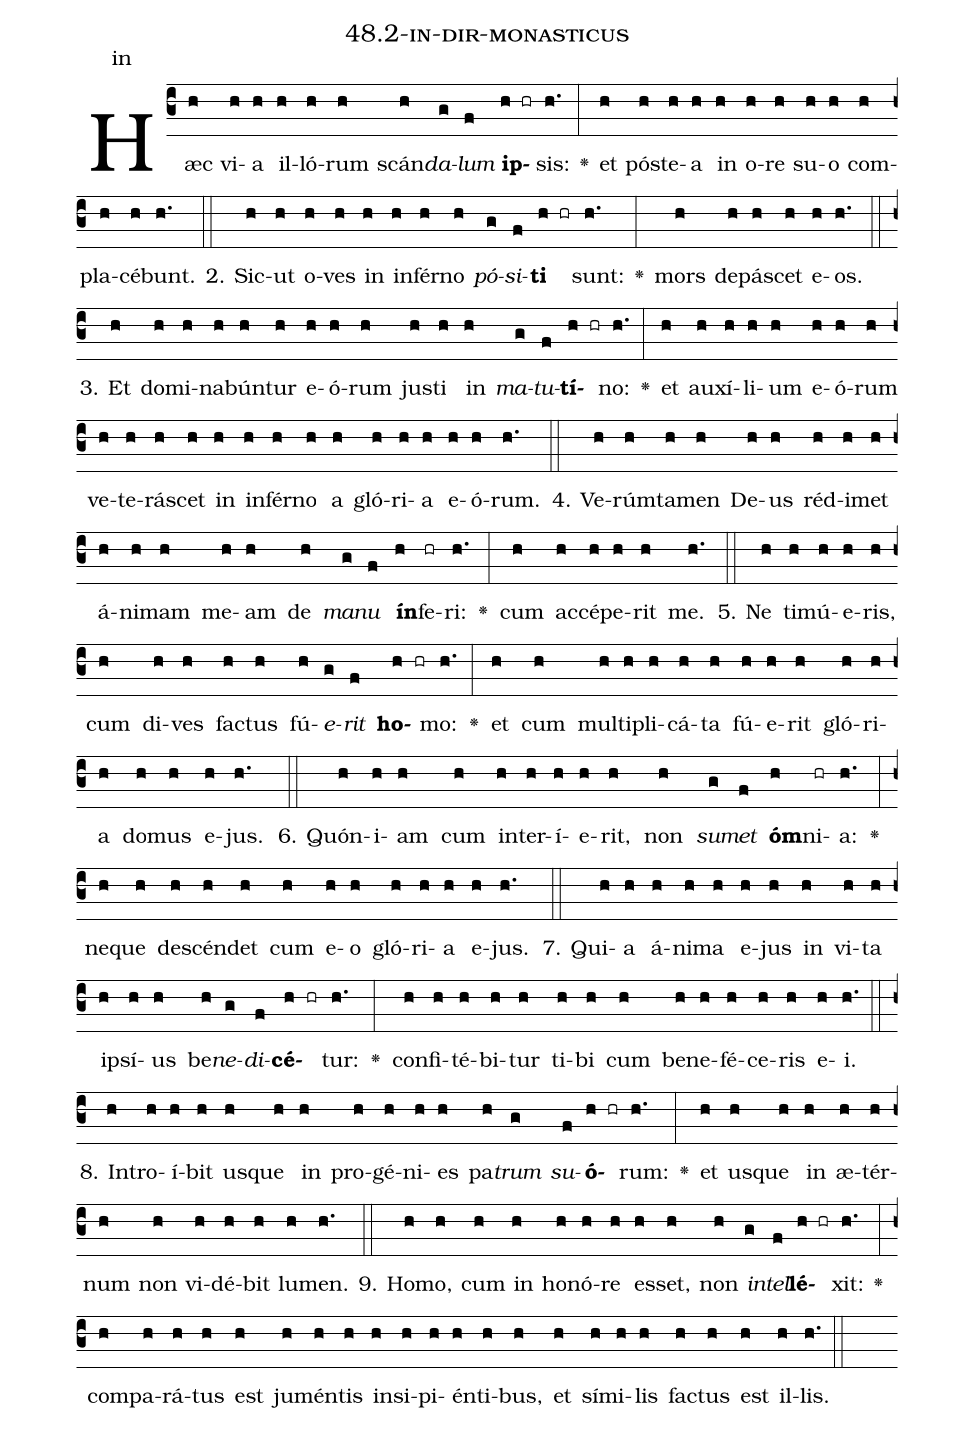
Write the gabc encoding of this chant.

name: 48.2-in-dir-monasticus;
annotation: in;
%%
(c3)Hæc(h) vi(h)a(h) il(h)ló(h)rum(h) scán(h)<i>da</i>(g)<i>lum</i>(f) <b>ip</b>(h hr)sis:(h.) <v>\greheightstar</v>(:) et(h) póst(h)e(h)a(h) in(h) o(h)re(h) su(h)o(h) com(h)pla(h)cé(h)bunt.(h.) (::)
2. Sic(h)ut(h) o(h)ves(h) in(h) in(h)fér(h)no(h) <i>pó</i>(g)<i>si</i>(f)<b>ti</b>(h hr) sunt:(h.) <v>\greheightstar</v>(:) mors(h) de(h)pá(h)scet(h) e(h)os.(h.) (::)
3. Et(h) do(h)mi(h)na(h)bún(h)tur(h) e(h)ó(h)rum(h) jus(h)ti(h) in(h) <i>ma</i>(g)<i>tu</i>(f)<b>tí</b>(h hr)no:(h.) <v>\greheightstar</v>(:) et(h) au(h)xí(h)li(h)um(h) e(h)ó(h)rum(h) ve(h)te(h)rá(h)scet(h) in(h) in(h)fér(h)no(h) a(h) gló(h)ri(h)a(h) e(h)ó(h)rum.(h.) (::)
4. Ve(h)rúm(h)ta(h)men(h) De(h)us(h) réd(h)i(h)met(h) á(h)ni(h)mam(h) me(h)am(h) de(h) <i>ma</i>(g)<i>nu</i>(f) <b>ín</b>(h)fe(hr)ri:(h.) <v>\greheightstar</v>(:) cum(h) ac(h)cé(h)pe(h)rit(h) me.(h.) (::)
5. Ne(h) ti(h)mú(h)e(h)ris,(h) cum(h) di(h)ves(h) fac(h)tus(h) fú(h)<i>e</i>(g)<i>rit</i>(f) <b>ho</b>(h hr)mo:(h.) <v>\greheightstar</v>(:) et(h) cum(h) mul(h)ti(h)pli(h)cá(h)ta(h) fú(h)e(h)rit(h) gló(h)ri(h)a(h) do(h)mus(h) e(h)jus.(h.) (::)
6. Quón(h)i(h)am(h) cum(h) in(h)ter(h)í(h)e(h)rit,(h) non(h) <i>su</i>(g)<i>met</i>(f) <b>óm</b>(h)ni(hr)a:(h.) <v>\greheightstar</v>(:) ne(h)que(h) de(h)scén(h)det(h) cum(h) e(h)o(h) gló(h)ri(h)a(h) e(h)jus.(h.) (::)
7. Qui(h)a(h) á(h)ni(h)ma(h) e(h)jus(h) in(h) vi(h)ta(h) ip(h)sí(h)us(h) be(h)<i>ne</i>(g)<i>di</i>(f)<b>cé</b>(h hr)tur:(h.) <v>\greheightstar</v>(:) con(h)fi(h)té(h)bi(h)tur(h) ti(h)bi(h) cum(h) be(h)ne(h)fé(h)ce(h)ris(h) e(h)i.(h.) (::)
8. In(h)tro(h)í(h)bit(h) us(h)que(h) in(h) pro(h)gé(h)ni(h)es(h) pa(h)<i>trum</i>(g) <i>su</i>(f)<b>ó</b>(h hr)rum:(h.) <v>\greheightstar</v>(:) et(h) us(h)que(h) in(h) æ(h)tér(h)num(h) non(h) vi(h)dé(h)bit(h) lu(h)men.(h.) (::)
9. Ho(h)mo,(h) cum(h) in(h) ho(h)nó(h)re(h) es(h)set,(h) non(h) <i>in</i>(g)<i>tel</i>(f)<b>lé</b>(h hr)xit:(h.) <v>\greheightstar</v>(:) com(h)pa(h)rá(h)tus(h) est(h) ju(h)mén(h)tis(h) in(h)si(h)pi(h)én(h)ti(h)bus,(h) et(h) sí(h)mi(h)lis(h) fac(h)tus(h) est(h) il(h)lis.(h.) (::)
